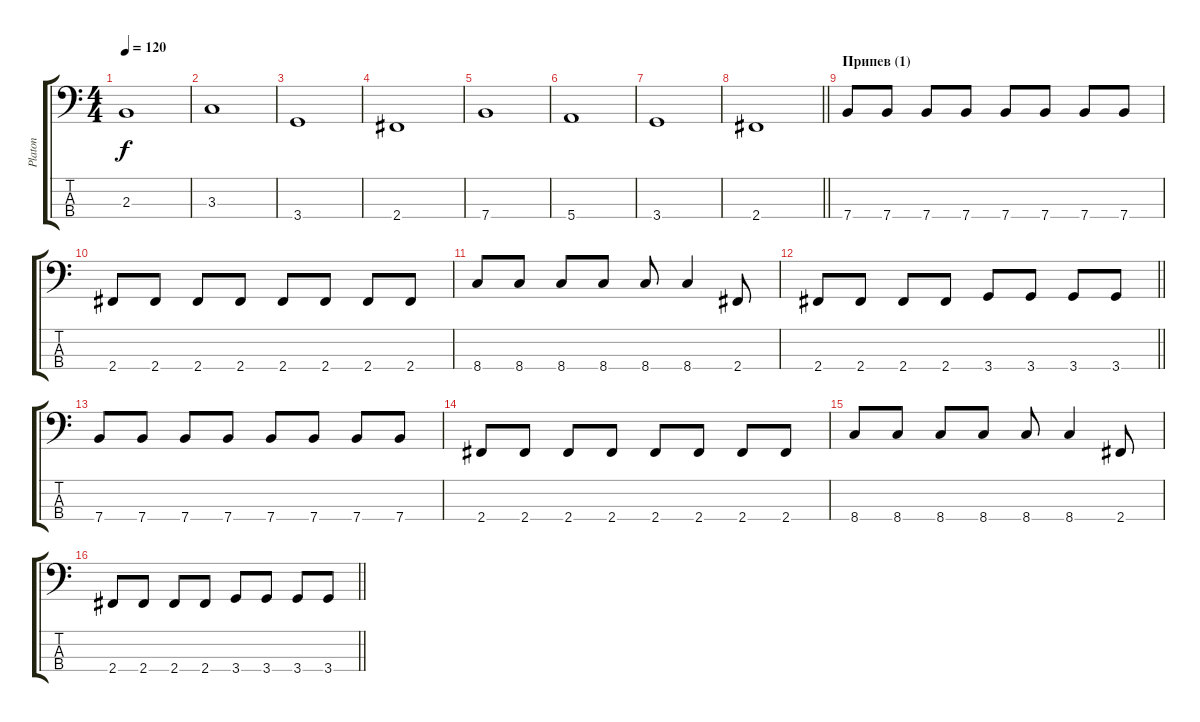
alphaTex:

\track ("Platon" "Platon") {instrument slapbass2}
\staff {score tabs}
\tuning (G2 D2 A1 E1) {hide}
\ts (4 4)
\tempo 120
\clef f4
\ks c
2.3.1{dy f} |
3.3.1 |
3.4.1 |
2.4.1 |
7.4.1 |
5.4.1 |
3.4.1 |
\barLineRight lightlight
2.4.1 |
\section ("" "Припев (1)")
7.4.8 7.4.8 7.4.8 7.4.8 7.4.8 7.4.8 7.4.8 7.4.8 |
2.4.8 2.4.8 2.4.8 2.4.8 2.4.8 2.4.8 2.4.8 2.4.8 |
8.4.8 8.4.8 8.4.8 8.4.8 8.4.8 8.4.4 2.4.8 |
\barLineRight lightlight
2.4.8 2.4.8 2.4.8 2.4.8 3.4.8 3.4.8 3.4.8 3.4.8 |
7.4.8 7.4.8 7.4.8 7.4.8 7.4.8 7.4.8 7.4.8 7.4.8 |
2.4.8 2.4.8 2.4.8 2.4.8 2.4.8 2.4.8 2.4.8 2.4.8 |
8.4.8 8.4.8 8.4.8 8.4.8 8.4.8 8.4.4 2.4.8 |
\barLineRight lightlight
2.4.8 2.4.8 2.4.8 2.4.8 3.4.8 3.4.8 3.4.8 3.4.8
